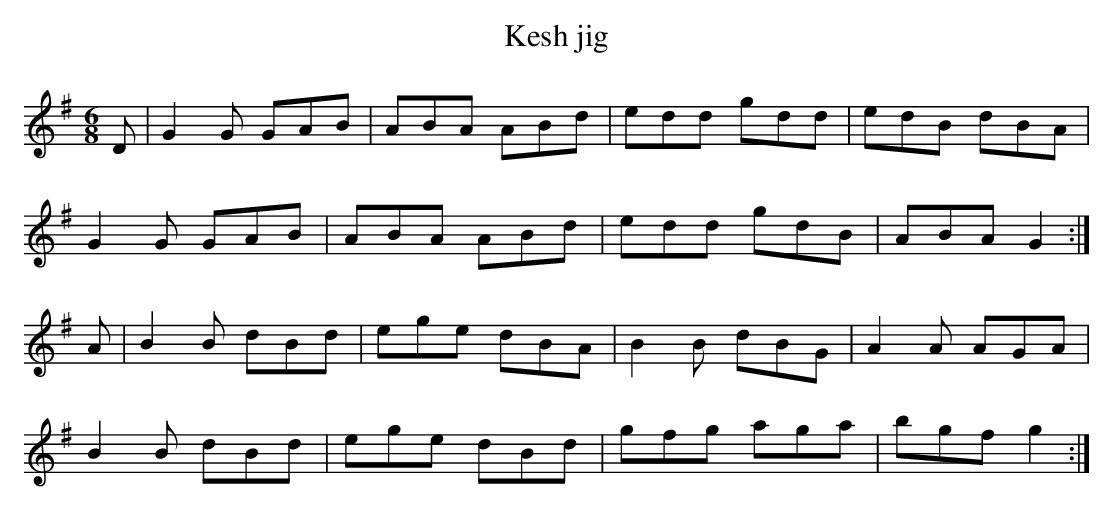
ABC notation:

X:1
T:Kesh jig
M: 6/8
L: 1/8
K: Gmaj
D|G2G GAB| ABA ABd|edd gdd|edB dBA|
G2G GAB|ABA ABd|edd gdB|ABA G2:|
A|B2B dBd|ege dBA|B2B dBG|A2A AGA|
B2B dBd|ege dBd|gfg aga| bgf g2:|
